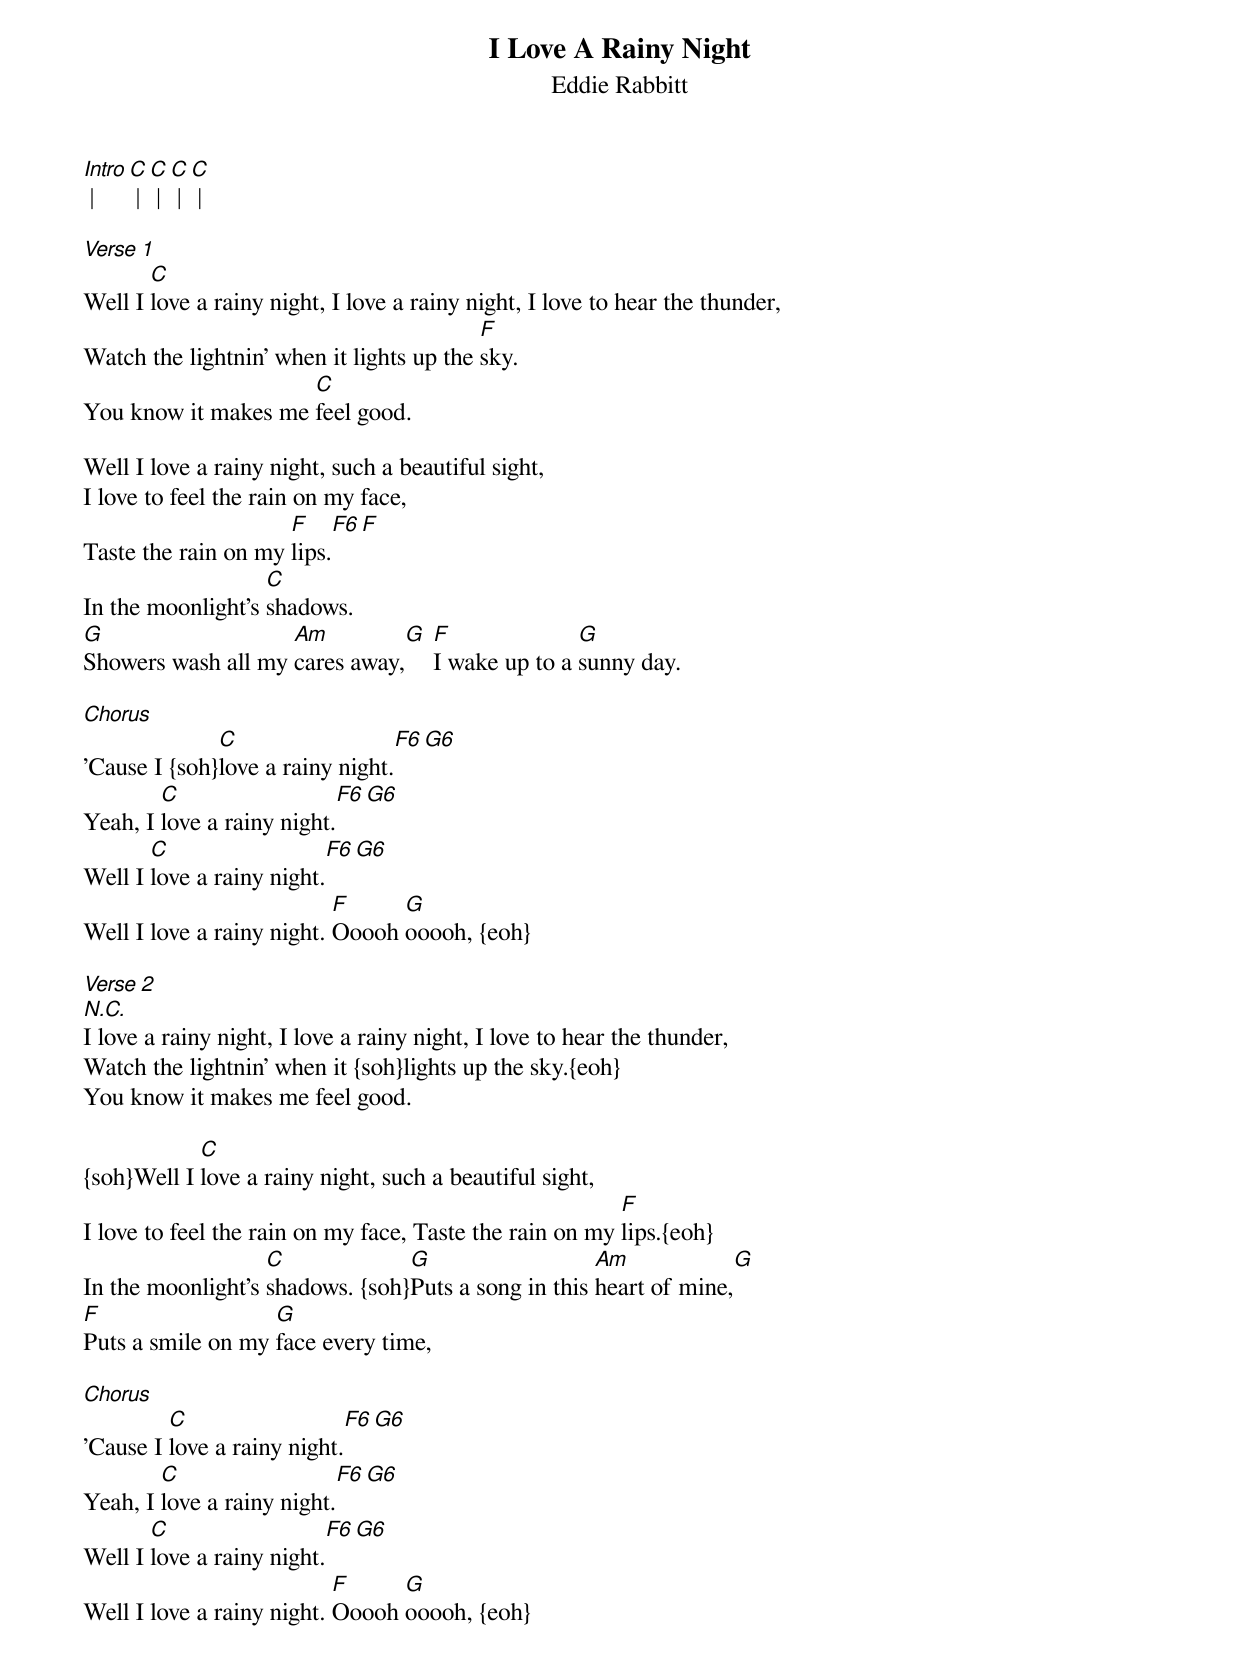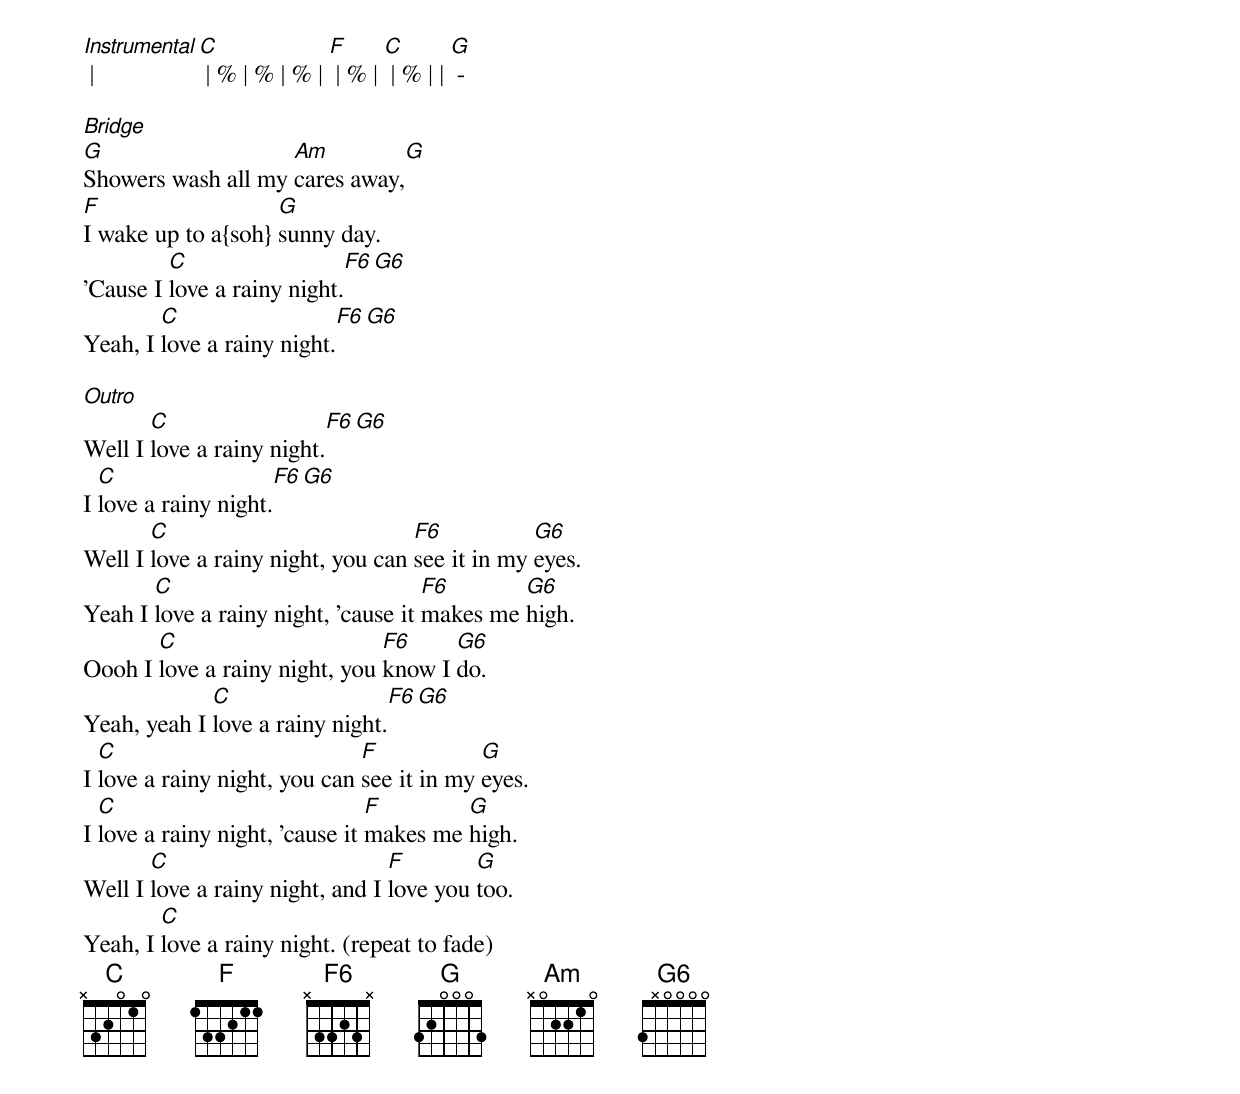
{title:I Love A Rainy Night}
{subtitle:Eddie Rabbitt}
[Intro] | [C] | [C] | [C] | [C] |

[Verse 1]
Well I [C]love a rainy night, I love a rainy night, I love to hear the thunder,
Watch the lightnin' when it lights up the [F]sky.
You know it makes me [C]feel good.

Well I love a rainy night, such a beautiful sight,
I love to feel the rain on my face,
Taste the rain on my [F]lips.[F6][F]
In the moonlight's [C]shadows.
[G]Showers wash all my [Am]cares away,[G] [F]I wake up to a [G]sunny day.

[Chorus]
'Cause I {soh}[C]love a rainy night.[F6][G6]
Yeah, I [C]love a rainy night.[F6][G6]
Well I [C]love a rainy night.[F6][G6]
Well I love a rainy night. [F]Ooooh [G]ooooh, {eoh}

[Verse 2]
[N.C.]I love a rainy night, I love a rainy night, I love to hear the thunder,
Watch the lightnin' when it {soh}lights up the sky.{eoh}
You know it makes me feel good.

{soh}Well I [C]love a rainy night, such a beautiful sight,
I love to feel the rain on my face, Taste the rain on my [F]lips.{eoh}
In the moonlight's [C]shadows. {soh}[G]Puts a song in this [Am]heart of mine,[G]
[F]Puts a smile on my [G]face every time,

[Chorus]
'Cause I [C]love a rainy night.[F6][G6]
Yeah, I [C]love a rainy night.[F6][G6]
Well I [C]love a rainy night.[F6][G6]
Well I love a rainy night. [F]Ooooh [G]ooooh, {eoh}

[Instrumental] | [C] | % | % | % | [F] | % | [C] | % | | [G] -

[Bridge]
[G]Showers wash all my [Am]cares away,[G]
[F]I wake up to a{soh} [G]sunny day.
'Cause I [C]love a rainy night.[F6][G6]
Yeah, I [C]love a rainy night.[F6][G6]

[Outro]
Well I [C]love a rainy night.[F6][G6]
I [C]love a rainy night.[F6][G6]
Well I [C]love a rainy night, you can [F6]see it in my [G6]eyes.
Yeah I [C]love a rainy night, 'cause it [F6]makes me [G6]high.
Oooh I [C]love a rainy night, you [F6]know I [G6]do.
Yeah, yeah I [C]love a rainy night.[F6][G6]
I [C]love a rainy night, you can [F]see it in my [G]eyes.
I [C]love a rainy night, 'cause it [F]makes me [G]high.
Well I [C]love a rainy night, and I [F]love you [G]too.
Yeah, I [C]love a rainy night. (repeat to fade)
